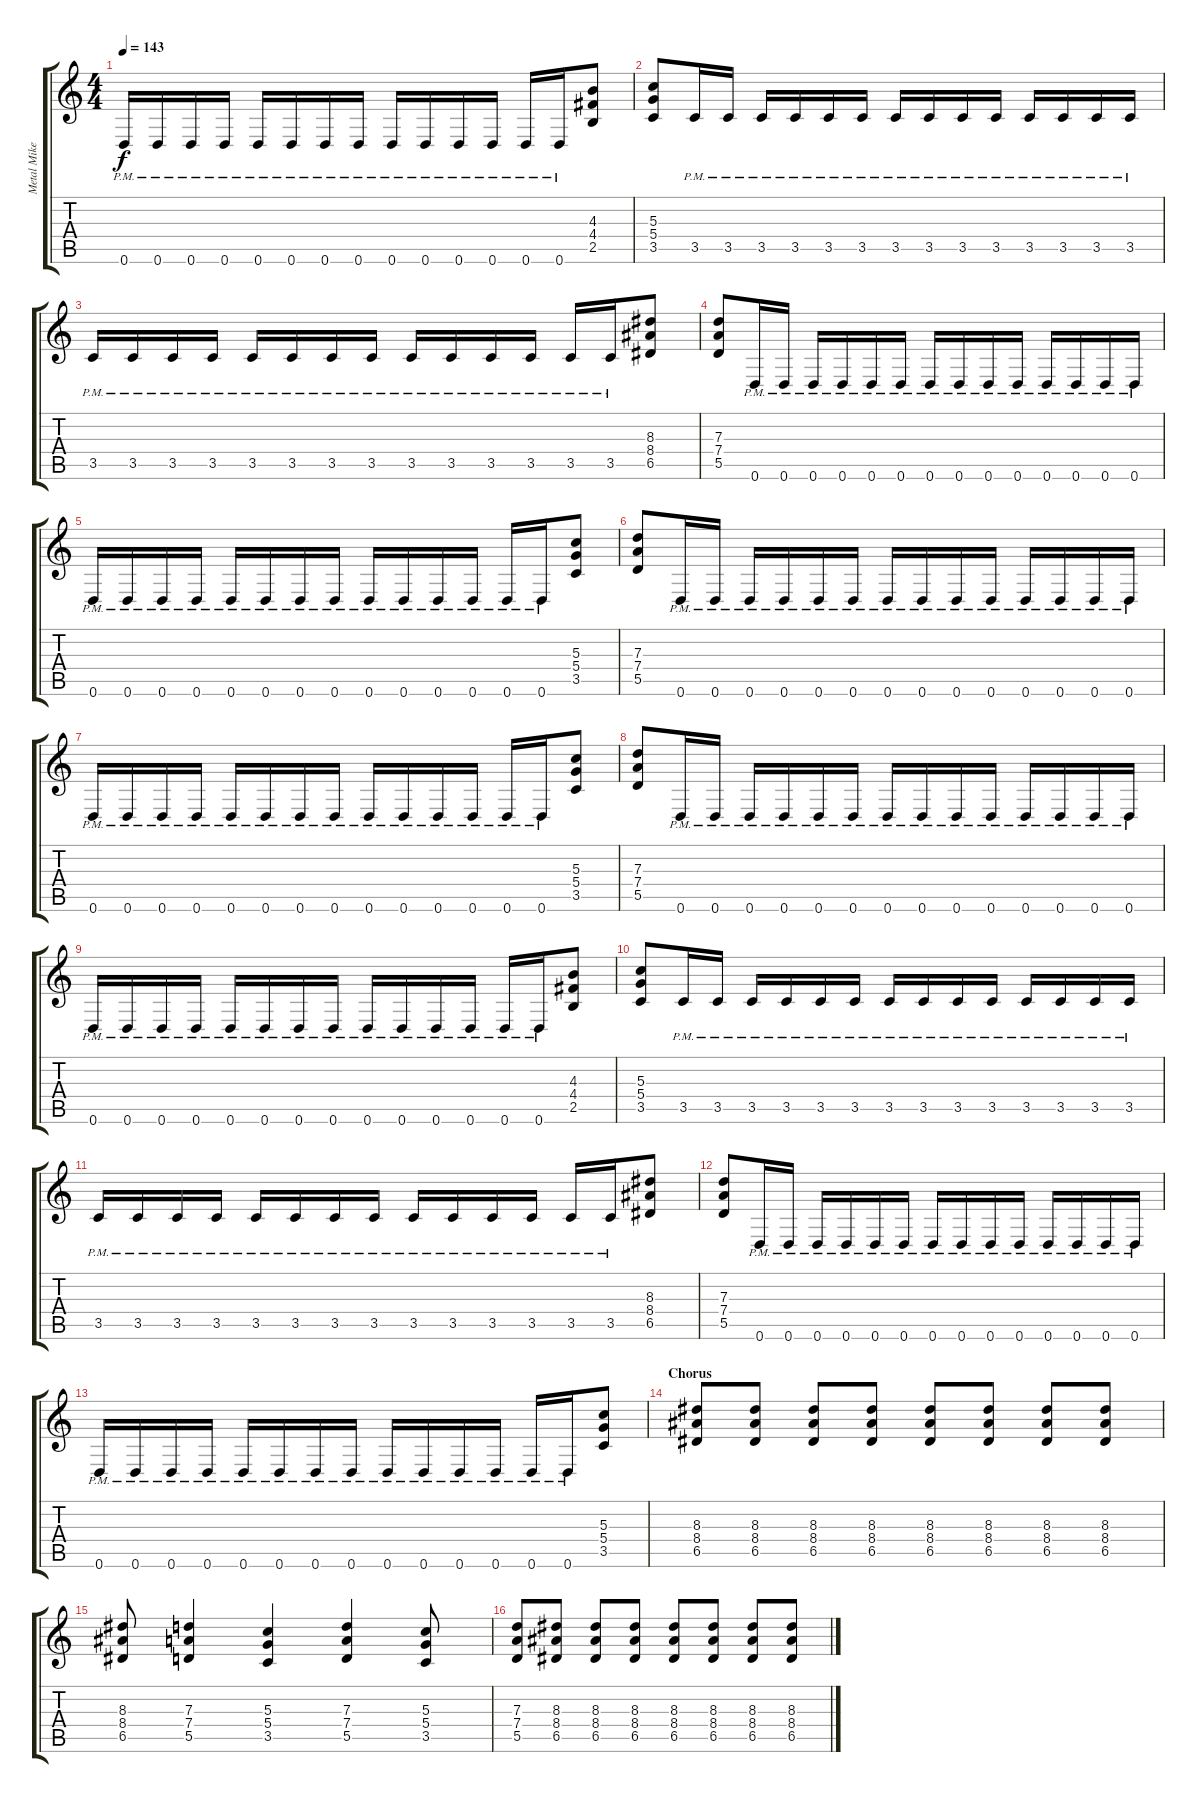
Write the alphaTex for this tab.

\track ("Metal Mike" "Metal Mike") {instrument distortionguitar}
\staff {score tabs}
\tuning (E4 B3 G3 D3 A2 D2) {hide}
\ts (4 4)
\tempo 143
\clef g2
\ks c
0.6{pm}.16{dy f} 0.6{pm}.16 0.6{pm}.16 0.6{pm}.16 0.6{pm}.16 0.6{pm}.16 0.6{pm}.16 0.6{pm}.16 0.6{pm}.16 0.6{pm}.16 0.6{pm}.16 0.6{pm}.16 0.6{pm}.16 0.6{pm}.16 (4.3 4.4 2.5).8 |
(5.3 5.4 3.5).8 3.5{pm}.16 3.5{pm}.16 3.5{pm}.16 3.5{pm}.16 3.5{pm}.16 3.5{pm}.16 3.5{pm}.16 3.5{pm}.16 3.5{pm}.16 3.5{pm}.16 3.5{pm}.16 3.5{pm}.16 3.5{pm}.16 3.5{pm}.16 |
3.5{pm}.16 3.5{pm}.16 3.5{pm}.16 3.5{pm}.16 3.5{pm}.16 3.5{pm}.16 3.5{pm}.16 3.5{pm}.16 3.5{pm}.16 3.5{pm}.16 3.5{pm}.16 3.5{pm}.16 3.5{pm}.16 3.5{pm}.16 (8.3 8.4 6.5).8 |
(7.3 7.4 5.5).8 0.6{pm}.16 0.6{pm}.16 0.6{pm}.16 0.6{pm}.16 0.6{pm}.16 0.6{pm}.16 0.6{pm}.16 0.6{pm}.16 0.6{pm}.16 0.6{pm}.16 0.6{pm}.16 0.6{pm}.16 0.6{pm}.16 0.6{pm}.16 |
0.6{pm}.16 0.6{pm}.16 0.6{pm}.16 0.6{pm}.16 0.6{pm}.16 0.6{pm}.16 0.6{pm}.16 0.6{pm}.16 0.6{pm}.16 0.6{pm}.16 0.6{pm}.16 0.6{pm}.16 0.6{pm}.16 0.6{pm}.16 (5.3 5.4 3.5).8 |
(7.3 7.4 5.5).8 0.6{pm}.16 0.6{pm}.16 0.6{pm}.16 0.6{pm}.16 0.6{pm}.16 0.6{pm}.16 0.6{pm}.16 0.6{pm}.16 0.6{pm}.16 0.6{pm}.16 0.6{pm}.16 0.6{pm}.16 0.6{pm}.16 0.6{pm}.16 |
0.6{pm}.16 0.6{pm}.16 0.6{pm}.16 0.6{pm}.16 0.6{pm}.16 0.6{pm}.16 0.6{pm}.16 0.6{pm}.16 0.6{pm}.16 0.6{pm}.16 0.6{pm}.16 0.6{pm}.16 0.6{pm}.16 0.6{pm}.16 (5.3 5.4 3.5).8 |
(7.3 7.4 5.5).8 0.6{pm}.16 0.6{pm}.16 0.6{pm}.16 0.6{pm}.16 0.6{pm}.16 0.6{pm}.16 0.6{pm}.16 0.6{pm}.16 0.6{pm}.16 0.6{pm}.16 0.6{pm}.16 0.6{pm}.16 0.6{pm}.16 0.6{pm}.16 |
0.6{pm}.16 0.6{pm}.16 0.6{pm}.16 0.6{pm}.16 0.6{pm}.16 0.6{pm}.16 0.6{pm}.16 0.6{pm}.16 0.6{pm}.16 0.6{pm}.16 0.6{pm}.16 0.6{pm}.16 0.6{pm}.16 0.6{pm}.16 (4.3 4.4 2.5).8 |
(5.3 5.4 3.5).8 3.5{pm}.16 3.5{pm}.16 3.5{pm}.16 3.5{pm}.16 3.5{pm}.16 3.5{pm}.16 3.5{pm}.16 3.5{pm}.16 3.5{pm}.16 3.5{pm}.16 3.5{pm}.16 3.5{pm}.16 3.5{pm}.16 3.5{pm}.16 |
3.5{pm}.16 3.5{pm}.16 3.5{pm}.16 3.5{pm}.16 3.5{pm}.16 3.5{pm}.16 3.5{pm}.16 3.5{pm}.16 3.5{pm}.16 3.5{pm}.16 3.5{pm}.16 3.5{pm}.16 3.5{pm}.16 3.5{pm}.16 (8.3 8.4 6.5).8 |
(7.3 7.4 5.5).8 0.6{pm}.16 0.6{pm}.16 0.6{pm}.16 0.6{pm}.16 0.6{pm}.16 0.6{pm}.16 0.6{pm}.16 0.6{pm}.16 0.6{pm}.16 0.6{pm}.16 0.6{pm}.16 0.6{pm}.16 0.6{pm}.16 0.6{pm}.16 |
0.6{pm}.16 0.6{pm}.16 0.6{pm}.16 0.6{pm}.16 0.6{pm}.16 0.6{pm}.16 0.6{pm}.16 0.6{pm}.16 0.6{pm}.16 0.6{pm}.16 0.6{pm}.16 0.6{pm}.16 0.6{pm}.16 0.6{pm}.16 (5.3 5.4 3.5).8 |
\section ("" "Chorus")
(8.3 8.4 6.5).8 (8.3 8.4 6.5).8 (8.3 8.4 6.5).8 (8.3 8.4 6.5).8 (8.3 8.4 6.5).8 (8.3 8.4 6.5).8 (8.3 8.4 6.5).8 (8.3 8.4 6.5).8 |
(8.3 8.4 6.5).8 (7.3 7.4 5.5).4 (5.3 5.4 3.5).4 (7.3 7.4 5.5).4 (5.3 5.4 3.5).8 |
(7.3 7.4 5.5).8 (8.3 8.4 6.5).8 (8.3 8.4 6.5).8 (8.3 8.4 6.5).8 (8.3 8.4 6.5).8 (8.3 8.4 6.5).8 (8.3 8.4 6.5).8 (8.3 8.4 6.5).8
